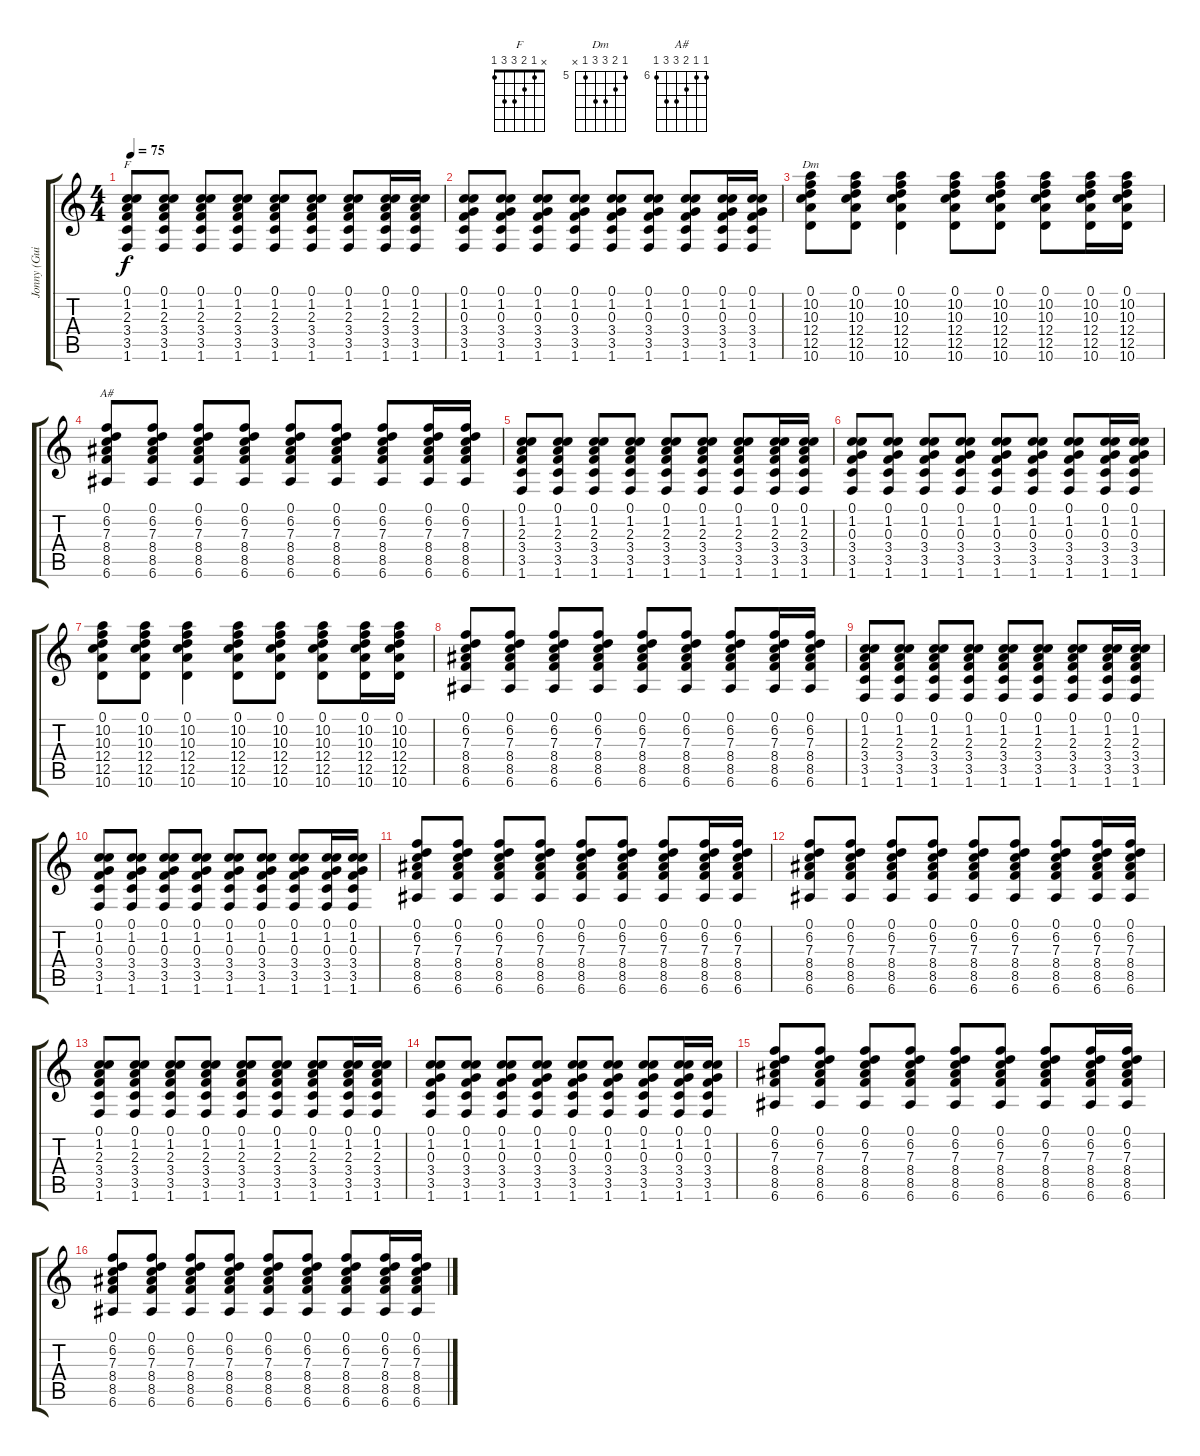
\track ("Jonny (Guitar 1)" "Jonny (Gui") {instrument acousticguitarsteel}
\staff {score tabs}
\tuning (C4 B3 G3 D3 A2 E2) {hide}
\chord ("F" x 1 2 3 3 1)
\chord ("Dm" 5 6 7 7 5 x) {firstfret 5}
\chord ("A#" 6 6 7 8 8 6) {firstfret 6}
\ts (4 4)
\tempo 75
\clef g2
\ks c
(0.1 1.2 2.3 3.4 3.5 1.6).8{ch "F" dy f} (0.1 1.2 2.3 3.4 3.5 1.6).8 (0.1 1.2 2.3 3.4 3.5 1.6).8 (0.1 1.2 2.3 3.4 3.5 1.6).8 (0.1 1.2 2.3 3.4 3.5 1.6).8 (0.1 1.2 2.3 3.4 3.5 1.6).8 (0.1 1.2 2.3 3.4 3.5 1.6).8 (0.1 1.2 2.3 3.4 3.5 1.6).16 (0.1 1.2 2.3 3.4 3.5 1.6).16 |
(0.1 1.2 0.3 3.4 3.5 1.6).8 (0.1 1.2 0.3 3.4 3.5 1.6).8 (0.1 1.2 0.3 3.4 3.5 1.6).8 (0.1 1.2 0.3 3.4 3.5 1.6).8 (0.1 1.2 0.3 3.4 3.5 1.6).8 (0.1 1.2 0.3 3.4 3.5 1.6).8 (0.1 1.2 0.3 3.4 3.5 1.6).8 (0.1 1.2 0.3 3.4 3.5 1.6).16 (0.1 1.2 0.3 3.4 3.5 1.6).16 |
(0.1 10.2 10.3 12.4 12.5 10.6).8{ch "Dm"} (0.1 10.2 10.3 12.4 12.5 10.6).8 (0.1 10.2 10.3 12.4 12.5 10.6).4 (0.1 10.2 10.3 12.4 12.5 10.6).8 (0.1 10.2 10.3 12.4 12.5 10.6).8 (0.1 10.2 10.3 12.4 12.5 10.6).8 (0.1 10.2 10.3 12.4 12.5 10.6).16 (0.1 10.2 10.3 12.4 12.5 10.6).16 |
(0.1 6.2 7.3 8.4 8.5 6.6).8{ch "A#"} (0.1 6.2 7.3 8.4 8.5 6.6).8 (0.1 6.2 7.3 8.4 8.5 6.6).8 (0.1 6.2 7.3 8.4 8.5 6.6).8 (0.1 6.2 7.3 8.4 8.5 6.6).8 (0.1 6.2 7.3 8.4 8.5 6.6).8 (0.1 6.2 7.3 8.4 8.5 6.6).8 (0.1 6.2 7.3 8.4 8.5 6.6).16 (0.1 6.2 7.3 8.4 8.5 6.6).16 |
(0.1 1.2 2.3 3.4 3.5 1.6).8 (0.1 1.2 2.3 3.4 3.5 1.6).8 (0.1 1.2 2.3 3.4 3.5 1.6).8 (0.1 1.2 2.3 3.4 3.5 1.6).8 (0.1 1.2 2.3 3.4 3.5 1.6).8 (0.1 1.2 2.3 3.4 3.5 1.6).8 (0.1 1.2 2.3 3.4 3.5 1.6).8 (0.1 1.2 2.3 3.4 3.5 1.6).16 (0.1 1.2 2.3 3.4 3.5 1.6).16 |
(0.1 1.2 0.3 3.4 3.5 1.6).8 (0.1 1.2 0.3 3.4 3.5 1.6).8 (0.1 1.2 0.3 3.4 3.5 1.6).8 (0.1 1.2 0.3 3.4 3.5 1.6).8 (0.1 1.2 0.3 3.4 3.5 1.6).8 (0.1 1.2 0.3 3.4 3.5 1.6).8 (0.1 1.2 0.3 3.4 3.5 1.6).8 (0.1 1.2 0.3 3.4 3.5 1.6).16 (0.1 1.2 0.3 3.4 3.5 1.6).16 |
(0.1 10.2 10.3 12.4 12.5 10.6).8 (0.1 10.2 10.3 12.4 12.5 10.6).8 (0.1 10.2 10.3 12.4 12.5 10.6).4 (0.1 10.2 10.3 12.4 12.5 10.6).8 (0.1 10.2 10.3 12.4 12.5 10.6).8 (0.1 10.2 10.3 12.4 12.5 10.6).8 (0.1 10.2 10.3 12.4 12.5 10.6).16 (0.1 10.2 10.3 12.4 12.5 10.6).16 |
(0.1 6.2 7.3 8.4 8.5 6.6).8 (0.1 6.2 7.3 8.4 8.5 6.6).8 (0.1 6.2 7.3 8.4 8.5 6.6).8 (0.1 6.2 7.3 8.4 8.5 6.6).8 (0.1 6.2 7.3 8.4 8.5 6.6).8 (0.1 6.2 7.3 8.4 8.5 6.6).8 (0.1 6.2 7.3 8.4 8.5 6.6).8 (0.1 6.2 7.3 8.4 8.5 6.6).16 (0.1 6.2 7.3 8.4 8.5 6.6).16 |
(0.1 1.2 2.3 3.4 3.5 1.6).8 (0.1 1.2 2.3 3.4 3.5 1.6).8 (0.1 1.2 2.3 3.4 3.5 1.6).8 (0.1 1.2 2.3 3.4 3.5 1.6).8 (0.1 1.2 2.3 3.4 3.5 1.6).8 (0.1 1.2 2.3 3.4 3.5 1.6).8 (0.1 1.2 2.3 3.4 3.5 1.6).8 (0.1 1.2 2.3 3.4 3.5 1.6).16 (0.1 1.2 2.3 3.4 3.5 1.6).16 |
(0.1 1.2 0.3 3.4 3.5 1.6).8 (0.1 1.2 0.3 3.4 3.5 1.6).8 (0.1 1.2 0.3 3.4 3.5 1.6).8 (0.1 1.2 0.3 3.4 3.5 1.6).8 (0.1 1.2 0.3 3.4 3.5 1.6).8 (0.1 1.2 0.3 3.4 3.5 1.6).8 (0.1 1.2 0.3 3.4 3.5 1.6).8 (0.1 1.2 0.3 3.4 3.5 1.6).16 (0.1 1.2 0.3 3.4 3.5 1.6).16 |
(0.1 6.2 7.3 8.4 8.5 6.6).8 (0.1 6.2 7.3 8.4 8.5 6.6).8 (0.1 6.2 7.3 8.4 8.5 6.6).8 (0.1 6.2 7.3 8.4 8.5 6.6).8 (0.1 6.2 7.3 8.4 8.5 6.6).8 (0.1 6.2 7.3 8.4 8.5 6.6).8 (0.1 6.2 7.3 8.4 8.5 6.6).8 (0.1 6.2 7.3 8.4 8.5 6.6).16 (0.1 6.2 7.3 8.4 8.5 6.6).16 |
(0.1 6.2 7.3 8.4 8.5 6.6).8 (0.1 6.2 7.3 8.4 8.5 6.6).8 (0.1 6.2 7.3 8.4 8.5 6.6).8 (0.1 6.2 7.3 8.4 8.5 6.6).8 (0.1 6.2 7.3 8.4 8.5 6.6).8 (0.1 6.2 7.3 8.4 8.5 6.6).8 (0.1 6.2 7.3 8.4 8.5 6.6).8 (0.1 6.2 7.3 8.4 8.5 6.6).16 (0.1 6.2 7.3 8.4 8.5 6.6).16 |
(0.1 1.2 2.3 3.4 3.5 1.6).8 (0.1 1.2 2.3 3.4 3.5 1.6).8 (0.1 1.2 2.3 3.4 3.5 1.6).8 (0.1 1.2 2.3 3.4 3.5 1.6).8 (0.1 1.2 2.3 3.4 3.5 1.6).8 (0.1 1.2 2.3 3.4 3.5 1.6).8 (0.1 1.2 2.3 3.4 3.5 1.6).8 (0.1 1.2 2.3 3.4 3.5 1.6).16 (0.1 1.2 2.3 3.4 3.5 1.6).16 |
(0.1 1.2 0.3 3.4 3.5 1.6).8 (0.1 1.2 0.3 3.4 3.5 1.6).8 (0.1 1.2 0.3 3.4 3.5 1.6).8 (0.1 1.2 0.3 3.4 3.5 1.6).8 (0.1 1.2 0.3 3.4 3.5 1.6).8 (0.1 1.2 0.3 3.4 3.5 1.6).8 (0.1 1.2 0.3 3.4 3.5 1.6).8 (0.1 1.2 0.3 3.4 3.5 1.6).16 (0.1 1.2 0.3 3.4 3.5 1.6).16 |
(0.1 6.2 7.3 8.4 8.5 6.6).8 (0.1 6.2 7.3 8.4 8.5 6.6).8 (0.1 6.2 7.3 8.4 8.5 6.6).8 (0.1 6.2 7.3 8.4 8.5 6.6).8 (0.1 6.2 7.3 8.4 8.5 6.6).8 (0.1 6.2 7.3 8.4 8.5 6.6).8 (0.1 6.2 7.3 8.4 8.5 6.6).8 (0.1 6.2 7.3 8.4 8.5 6.6).16 (0.1 6.2 7.3 8.4 8.5 6.6).16 |
(0.1 6.2 7.3 8.4 8.5 6.6).8 (0.1 6.2 7.3 8.4 8.5 6.6).8 (0.1 6.2 7.3 8.4 8.5 6.6).8 (0.1 6.2 7.3 8.4 8.5 6.6).8 (0.1 6.2 7.3 8.4 8.5 6.6).8 (0.1 6.2 7.3 8.4 8.5 6.6).8 (0.1 6.2 7.3 8.4 8.5 6.6).8 (0.1 6.2 7.3 8.4 8.5 6.6).16 (0.1 6.2 7.3 8.4 8.5 6.6).16
